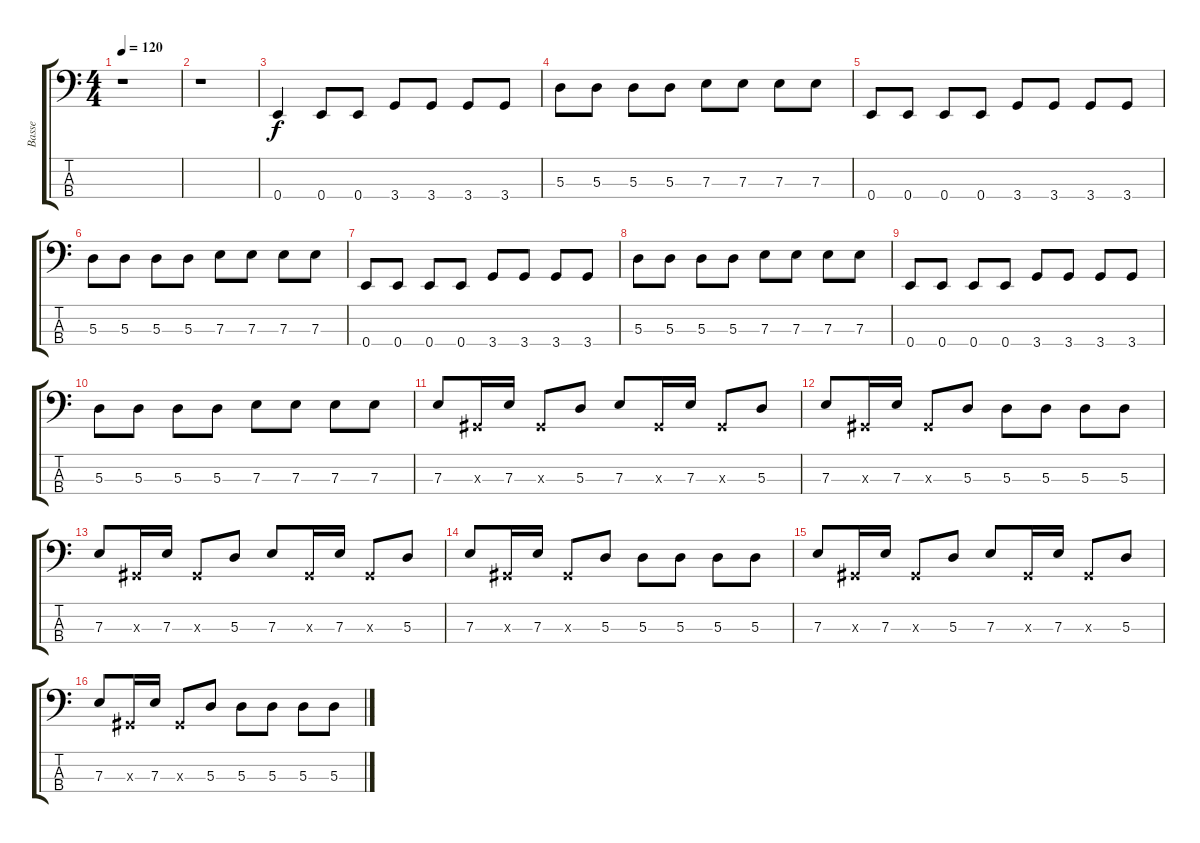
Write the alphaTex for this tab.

\track ("Basse" "Basse") {instrument electricbasspick}
\staff {score tabs}
\tuning (G2 D2 A1 E1) {hide}
\ts (4 4)
\tempo 120
\clef f4
\ks c
r.1{dy f instrument electricbasspick} |
r.1 |
0.4.4 0.4.8 0.4.8 3.4.8 3.4.8 3.4.8 3.4.8 |
5.3.8 5.3.8 5.3.8 5.3.8 7.3.8 7.3.8 7.3.8 7.3.8 |
0.4.8 0.4.8 0.4.8 0.4.8 3.4.8 3.4.8 3.4.8 3.4.8 |
5.3.8 5.3.8 5.3.8 5.3.8 7.3.8 7.3.8 7.3.8 7.3.8 |
0.4.8 0.4.8 0.4.8 0.4.8 3.4.8 3.4.8 3.4.8 3.4.8 |
5.3.8 5.3.8 5.3.8 5.3.8 7.3.8 7.3.8 7.3.8 7.3.8 |
0.4.8 0.4.8 0.4.8 0.4.8 3.4.8 3.4.8 3.4.8 3.4.8 |
5.3.8 5.3.8 5.3.8 5.3.8 7.3.8 7.3.8 7.3.8 7.3.8 |
7.3.8 -1.3{x}.16 7.3.16 -1.3{x}.8 5.3.8 7.3.8 -1.3{x}.16 7.3.16 -1.3{x}.8 5.3.8 |
7.3.8 -1.3{x}.16 7.3.16 -1.3{x}.8 5.3.8 5.3.8 5.3.8 5.3.8 5.3.8 |
7.3.8 -1.3{x}.16 7.3.16 -1.3{x}.8 5.3.8 7.3.8 -1.3{x}.16 7.3.16 -1.3{x}.8 5.3.8 |
7.3.8 -1.3{x}.16 7.3.16 -1.3{x}.8 5.3.8 5.3.8 5.3.8 5.3.8 5.3.8 |
7.3.8 -1.3{x}.16 7.3.16 -1.3{x}.8 5.3.8 7.3.8 -1.3{x}.16 7.3.16 -1.3{x}.8 5.3.8 |
7.3.8 -1.3{x}.16 7.3.16 -1.3{x}.8 5.3.8 5.3.8 5.3.8 5.3.8 5.3.8
